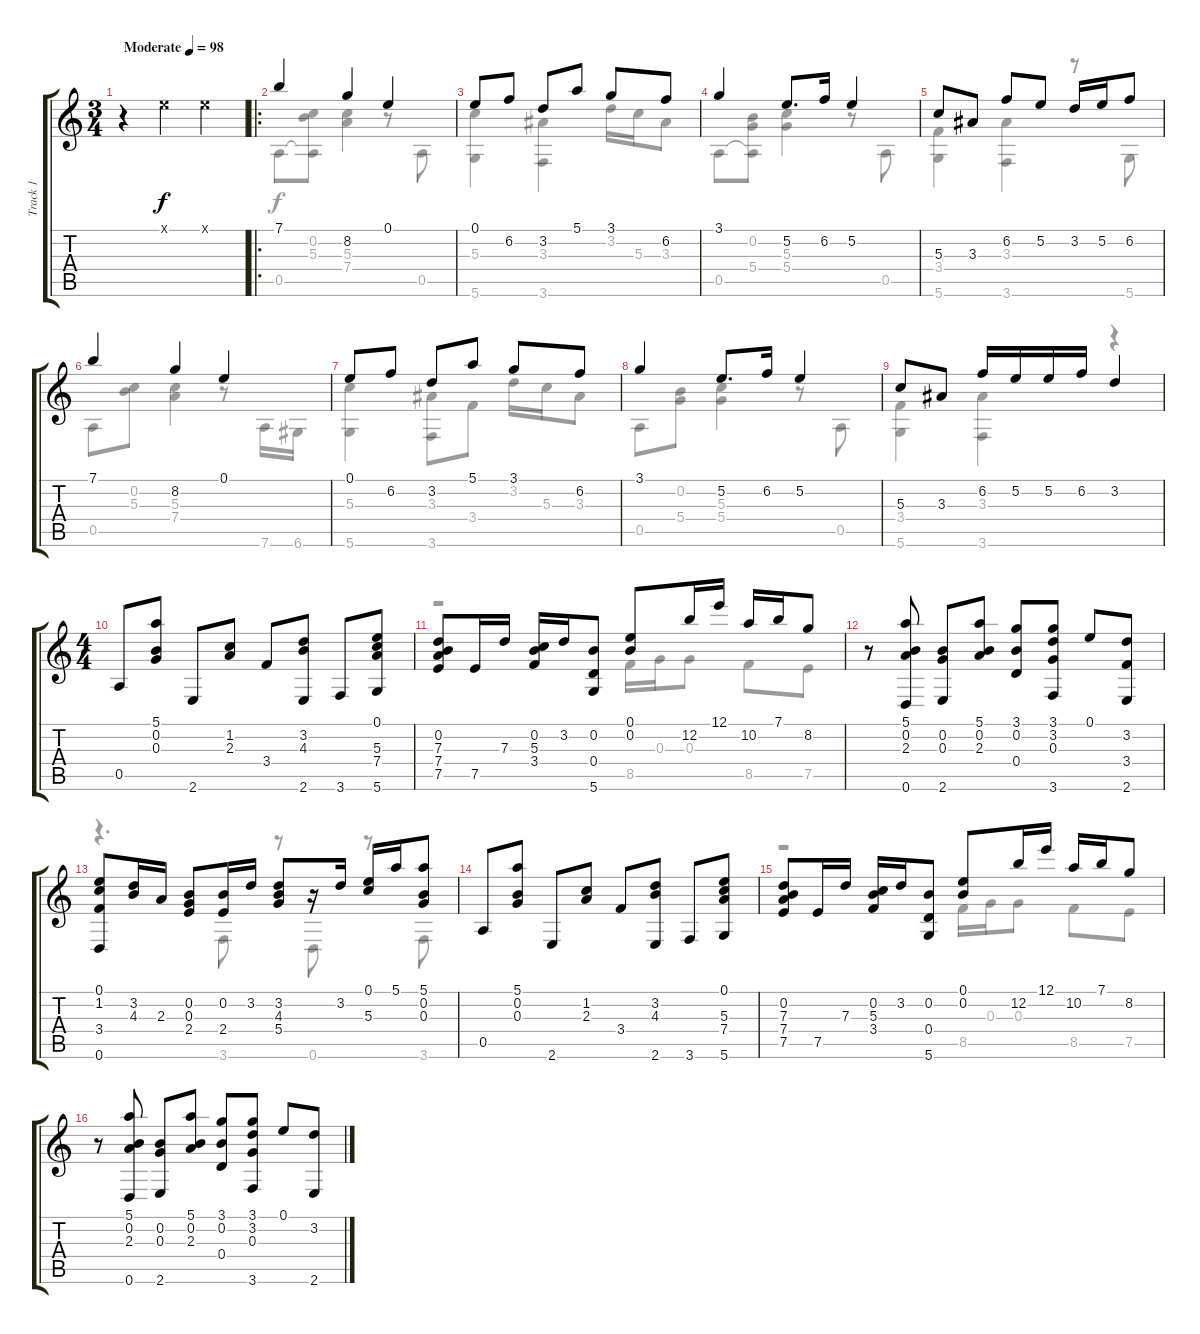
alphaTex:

\track ("Track 1" "Track 1") {instrument acousticguitarnylon}
\staff {score tabs}
\tuning (E4 B3 G3 D3 A2 D2) {hide}
\voice
\ts (3 4)
\tempo (98 "Moderate")
\clef g2
\ks c
r.4{dy f instrument acousticguitarnylon} 0.1{x}.4 0.1{x}.4 |
\ro
7.1.4 8.2.4 0.1.4 |
0.1.8 6.2.8 3.2.8 5.1.8 3.1.8 6.2.8 |
3.1.4 5.2.8{d} 6.2.16 5.2.4 |
5.3.8 3.3.8 6.2.8 5.2.8 3.2.16 5.2.16 6.2.8 |
7.1.4 8.2.4 0.1.4 |
0.1.8 6.2.8 3.2.8 5.1.8 3.1.8 6.2.8 |
3.1.4 5.2.8{d} 6.2.16 5.2.4 |
5.3.8 3.3.8 6.2.16 5.2.16 5.2.16 6.2.16 3.2.4 |
\ts (4 4)
0.5.8 (5.1 0.2 0.3).8 2.6.8 (1.2 2.3).8 3.4.8 (3.2 4.3 2.6).8 3.6.8 (0.1 5.3 7.4 5.6).8 |
(0.2 7.3 7.4 7.5).8 7.5.16 7.3.16 (0.2 5.3 3.4).16 3.2.16 (0.2 0.4 5.6).8 (0.1 0.2).8 12.2.16 12.1.16 10.2.16 7.1.16 8.2.8 |
r.8 (5.1 0.2 2.3 0.6).8 (0.2 0.3 2.6).8 (5.1 0.2 2.3).8 (3.1 0.2 0.4).8 (3.1 3.2 0.3 3.6).8 0.1.8 (3.2 3.4 2.6).8 |
(0.1 1.2 3.4 0.6).8 (3.2 4.3).16 2.3.16 (0.2 0.3 2.4).8 (0.2 2.4).16 3.2.16 (3.2 4.3 5.4).8 r.16 3.2.16 (0.1 5.3).16 5.1.16 (5.1 0.2 0.3).8 |
0.5.8 (5.1 0.2 0.3).8 2.6.8 (1.2 2.3).8 3.4.8 (3.2 4.3 2.6).8 3.6.8 (0.1 5.3 7.4 5.6).8 |
(0.2 7.3 7.4 7.5).8 7.5.16 7.3.16 (0.2 5.3 3.4).16 3.2.16 (0.2 0.4 5.6).8 (0.1 0.2).8 12.2.16 12.1.16 10.2.16 7.1.16 8.2.8 |
r.8 (5.1 0.2 2.3 0.6).8 (0.2 0.3 2.6).8 (5.1 0.2 2.3).8 (3.1 0.2 0.4).8 (3.1 3.2 0.3 3.6).8 0.1.8 (3.2 2.6).8
\voice
\clef g2
\ottava regular
\simile none
\ks c
|
0.5.8 (0.2 5.3 0.5{t}).8 (5.3 7.4).4 r.8 0.5.8 |
(5.3 5.6).4 (3.3 3.6).4 3.2.16 5.3.16 3.3.8 |
0.5.8 (0.2 5.4 0.5{t}).8 (5.3 5.4).4 r.8 0.5.8 |
(3.4 5.6).4 (3.3 3.6).4 r.8 5.6.8 |
0.5.8 (0.2 5.3).8 (5.3 7.4).4 r.8 7.6.16 6.6.16 |
(5.3 5.6).4 (3.3 3.6).8 3.4.8 3.2.16 5.3.16 3.3.8 |
0.5.8 (0.2 5.4).8 (5.3 5.4).4 r.8 0.5.8 |
(3.4 5.6).4 (3.3 3.6).4 r.4 |
|
r.2 8.5.16 0.3.16 0.3.8 8.5.8 7.5.8 |
|
r.4{d} 3.6.8 r.8 0.6.8 r.8 3.6.8 |
|
r.2 8.5.16 0.3.16 0.3.8 8.5.8 7.5.8 |
